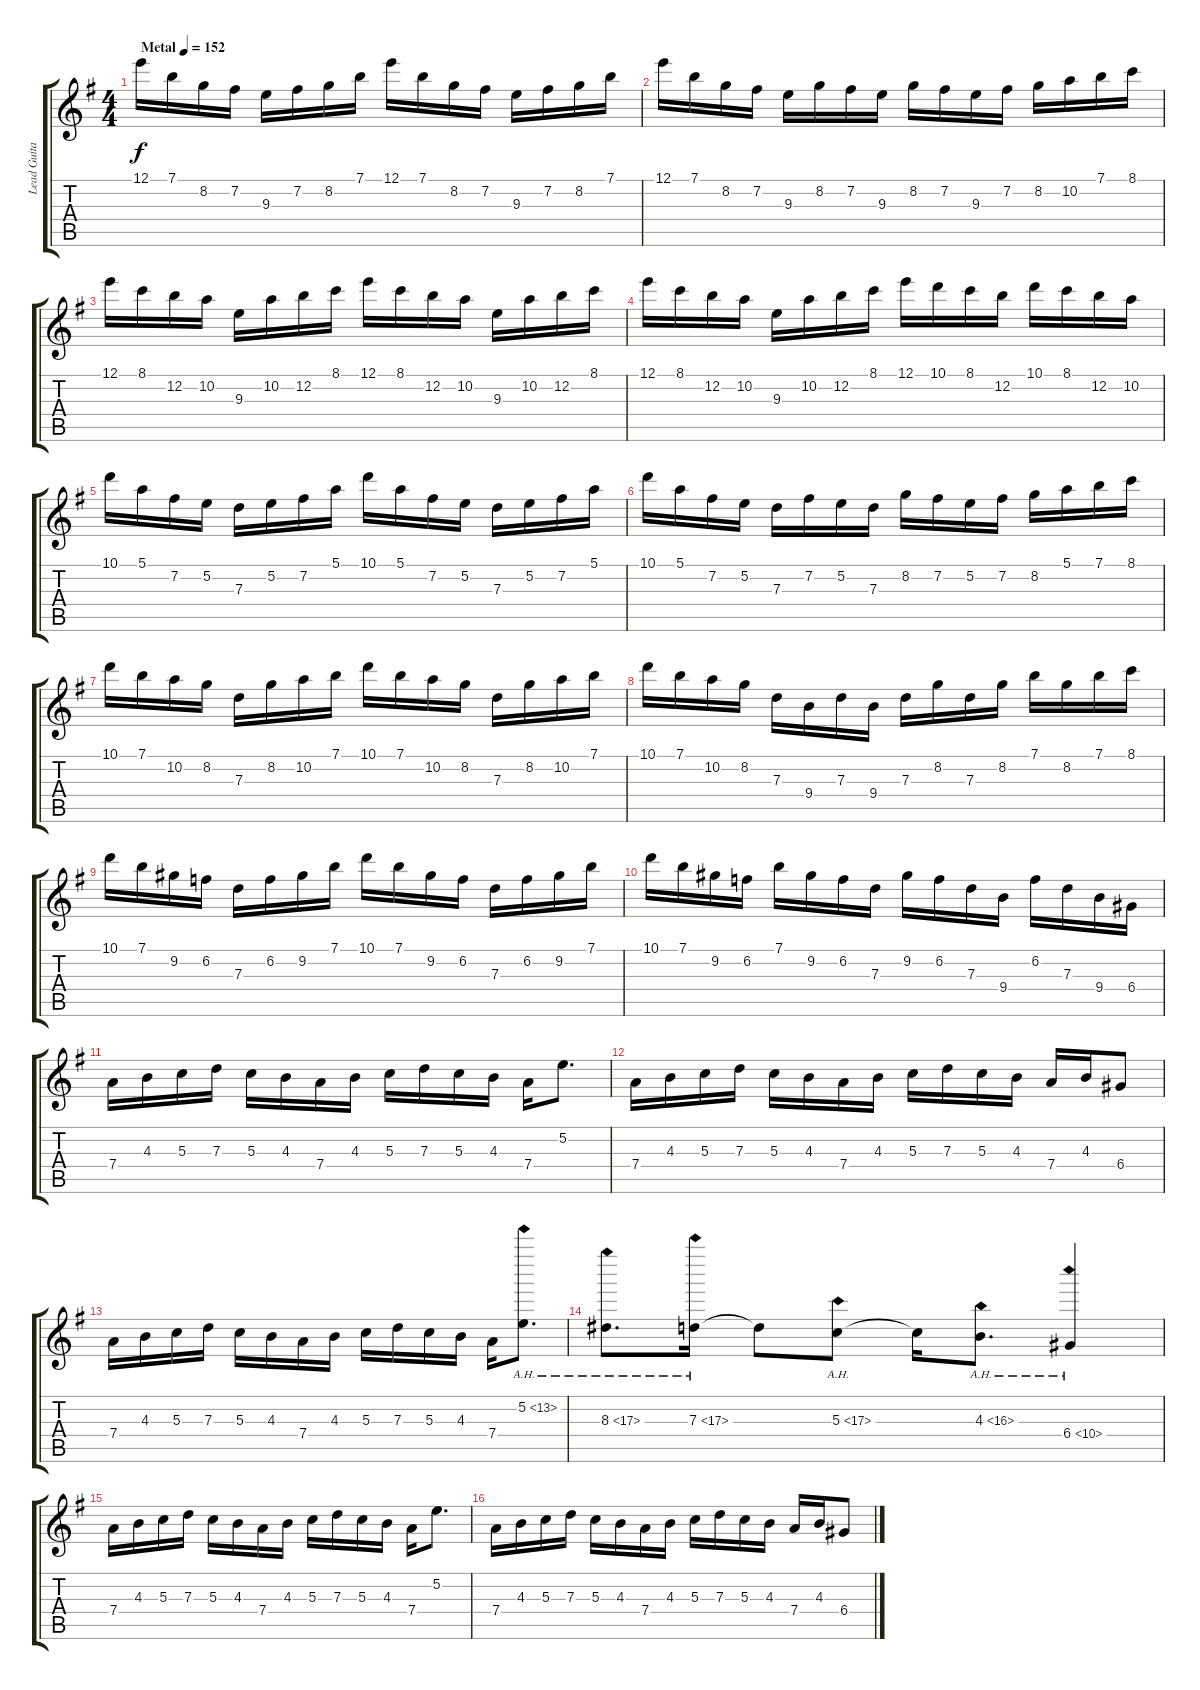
\track ("Lead Guitar" "Lead Guita") {instrument distortionguitar}
\staff {score tabs}
\tuning (E4 B3 G3 D3 A2 E2) {hide}
\ts (4 4)
\tempo (152 "Metal")
\clef g2
\ks g
12.1.16{dy f instrument distortionguitar} 7.1.16 8.2.16 7.2.16 9.3.16 7.2.16 8.2.16 7.1.16 12.1.16 7.1.16 8.2.16 7.2.16 9.3.16 7.2.16 8.2.16 7.1.16 |
12.1.16 7.1.16 8.2.16 7.2.16 9.3.16 8.2.16 7.2.16 9.3.16 8.2.16 7.2.16 9.3.16 7.2.16 8.2.16 10.2.16 7.1.16 8.1.16 |
12.1.16 8.1.16 12.2.16 10.2.16 9.3.16 10.2.16 12.2.16 8.1.16 12.1.16 8.1.16 12.2.16 10.2.16 9.3.16 10.2.16 12.2.16 8.1.16 |
12.1.16 8.1.16 12.2.16 10.2.16 9.3.16 10.2.16 12.2.16 8.1.16 12.1.16 10.1.16 8.1.16 12.2.16 10.1.16 8.1.16 12.2.16 10.2.16 |
10.1.16 5.1.16 7.2.16 5.2.16 7.3.16 5.2.16 7.2.16 5.1.16 10.1.16 5.1.16 7.2.16 5.2.16 7.3.16 5.2.16 7.2.16 5.1.16 |
10.1.16 5.1.16 7.2.16 5.2.16 7.3.16 7.2.16 5.2.16 7.3.16 8.2.16 7.2.16 5.2.16 7.2.16 8.2.16 5.1.16 7.1.16 8.1.16 |
10.1.16 7.1.16 10.2.16 8.2.16 7.3.16 8.2.16 10.2.16 7.1.16 10.1.16 7.1.16 10.2.16 8.2.16 7.3.16 8.2.16 10.2.16 7.1.16 |
10.1.16 7.1.16 10.2.16 8.2.16 7.3.16 9.4.16 7.3.16 9.4.16 7.3.16 8.2.16 7.3.16 8.2.16 7.1.16 8.2.16 7.1.16 8.1.16 |
10.1.16 7.1.16 9.2.16 6.2.16 7.3.16 6.2.16 9.2.16 7.1.16 10.1.16 7.1.16 9.2.16 6.2.16 7.3.16 6.2.16 9.2.16 7.1.16 |
10.1.16 7.1.16 9.2.16 6.2.16 7.1.16 9.2.16 6.2.16 7.3.16 9.2.16 6.2.16 7.3.16 9.4.16 6.2.16 7.3.16 9.4.16 6.4.16 |
7.4.16 4.3.16 5.3.16 7.3.16 5.3.16 4.3.16 7.4.16 4.3.16 5.3.16 7.3.16 5.3.16 4.3.16 7.4.16 5.2.8{d} |
7.4.16 4.3.16 5.3.16 7.3.16 5.3.16 4.3.16 7.4.16 4.3.16 5.3.16 7.3.16 5.3.16 4.3.16 7.4.16 4.3.16 6.4.8 |
7.4.16 4.3.16 5.3.16 7.3.16 5.3.16 4.3.16 7.4.16 4.3.16 5.3.16 7.3.16 5.3.16 4.3.16 7.4.16 5.2{ah 8}.8{d} |
8.3{ah 9}.8{d} 7.3{ah 10}.16 7.3{t}.8 5.3{ah 12}.8 5.3{t}.16 4.3{ah 12}.8{d} 6.4{ah 4}.4 |
7.4.16 4.3.16 5.3.16 7.3.16 5.3.16 4.3.16 7.4.16 4.3.16 5.3.16 7.3.16 5.3.16 4.3.16 7.4.16 5.2.8{d} |
7.4.16 4.3.16 5.3.16 7.3.16 5.3.16 4.3.16 7.4.16 4.3.16 5.3.16 7.3.16 5.3.16 4.3.16 7.4.16 4.3.16 6.4.8
